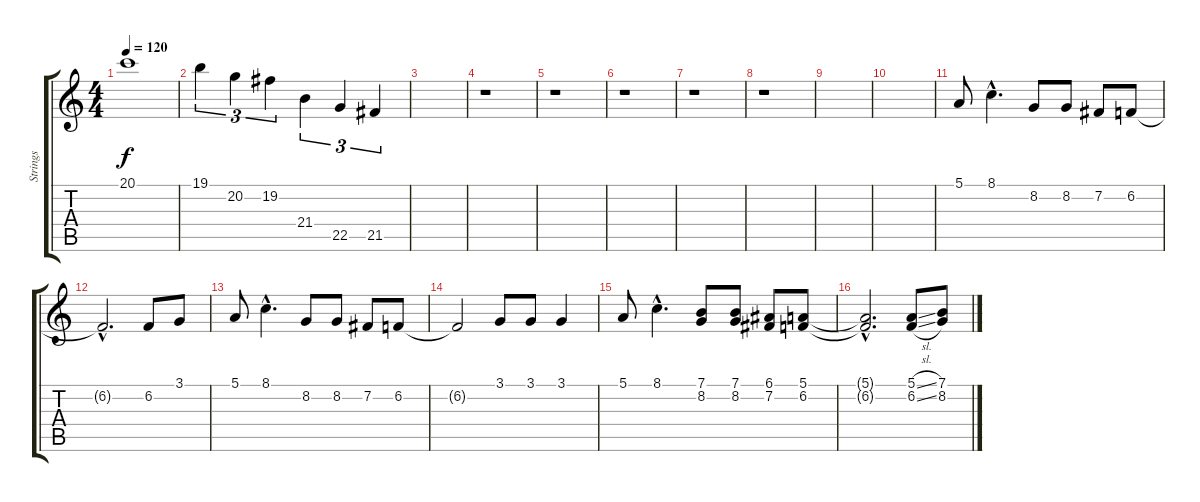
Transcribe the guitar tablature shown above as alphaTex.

\track ("Strings" "Strings") {instrument stringensemble1}
\staff {score tabs}
\tuning (E4 B3 G3 D3 A2 E2) {hide}
\ts (4 4)
\tempo 120
\clef g2
\ks c
20.1.1{dy f} |
19.1.4{tu (3 2)} 20.2.4{tu (3 2)} 19.2.4{tu (3 2)} 21.4.4{tu (3 2)} 22.5.4{tu (3 2)} 21.5.4{tu (3 2)} |
|
r.1 |
r.1 |
r.1 |
r.1 |
r.1 |
|
|
5.1.8 8.1{hac}.4{d} 8.2.8 8.2.8 7.2.8 6.2.8 |
6.2{hac t}.2{d} 6.2.8 3.1.8 |
5.1.8 8.1{hac}.4{d} 8.2.8 8.2.8 7.2.8 6.2.8 |
6.2{t}.2 3.1.8 3.1.8 3.1.4 |
5.1.8 8.1{hac}.4{d} (7.1 8.2).8 (7.1 8.2).8 (6.1 7.2).8 (5.1 6.2).8 |
(5.1{hac t} 6.2{hac t}).2{d} (5.1{sl} 6.2{sl}).8 (7.1 8.2).8
